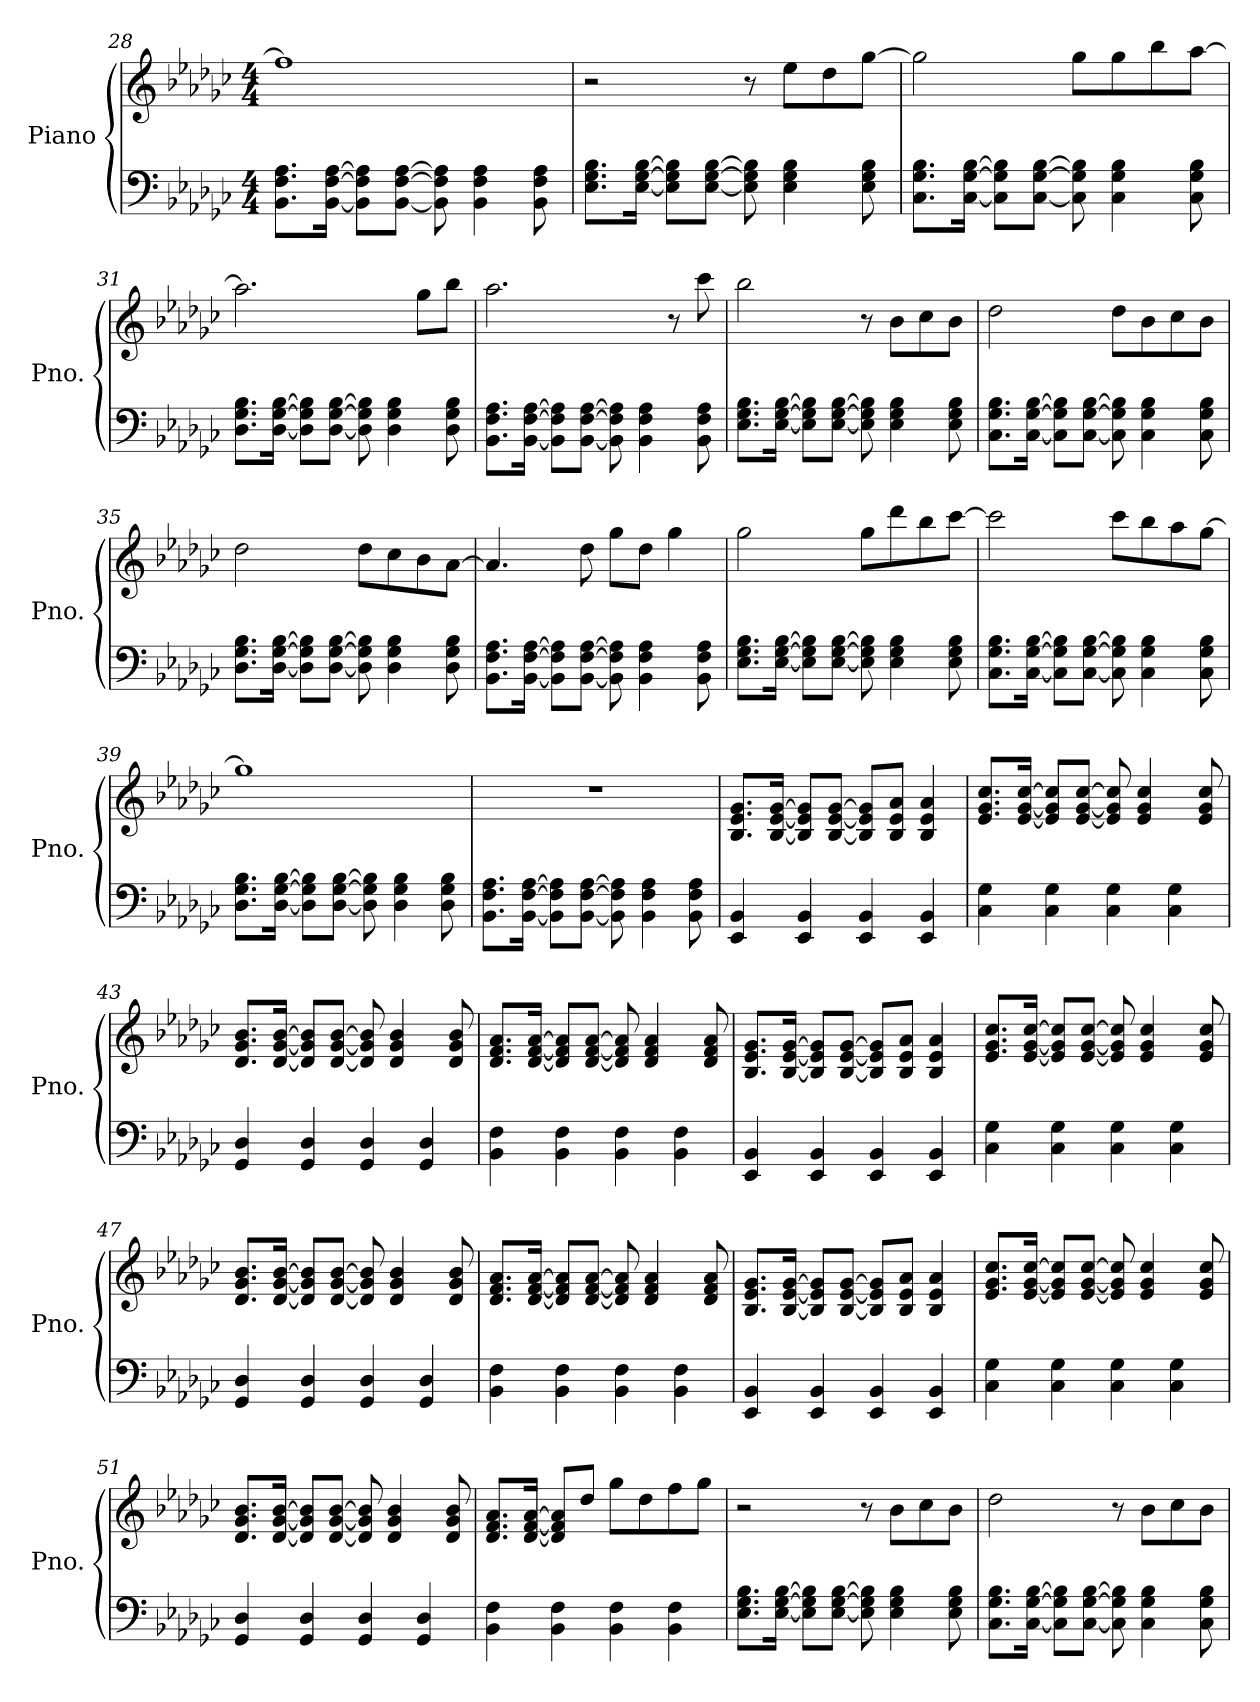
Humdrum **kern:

**kern	**kern
*part1	*part1
*staff2	*staff1
*I"Piano	*
*I'Pno.	*
*clefF4	*clefG2
*k[b-e-a-d-g-c-]	*k[b-e-a-d-g-c-]
*M4/4	*M4/4
=28	=28
8.BB-\ 8.F\ 8.A-\L	1ff]
[16BB-\ [16F\ [16A-\Jk	.
8BB-\] 8F\] 8A-\]L	.
[8BB-\ [8F\ [8A-\J	.
8BB-\] 8F\] 8A-\]	.
4BB-\ 4F\ 4A-\	.
8BB-\ 8F\ 8A-\	.
!!LO:LB:g=z
=29	=29
8.E-\ 8.G-\ 8.B-\L	2r
[16E-\ [16G-\ [16B-\Jk	.
8E-\] 8G-\] 8B-\]L	.
[8E-\ [8G-\ [8B-\J	.
8E-\] 8G-\] 8B-\]	8r
4E-\ 4G-\ 4B-\	8ee-\L
.	8dd-\
8E-\ 8G-\ 8B-\	[8gg-\J
=30	=30
8.C-\ 8.G-\ 8.B-\L	2gg-\]
[16C-\ [16G-\ [16B-\Jk	.
8C-\] 8G-\] 8B-\]L	.
[8C-\ [8G-\ [8B-\J	.
8C-\] 8G-\] 8B-\]	8gg-\L
4C-\ 4G-\ 4B-\	8gg-\
.	8bb-\
8C-\ 8G-\ 8B-\	[8aa-\J
=31	=31
8.D-\ 8.G-\ 8.B-\L	2.aa-\]
[16D-\ [16G-\ [16B-\Jk	.
8D-\] 8G-\] 8B-\]L	.
[8D-\ [8G-\ [8B-\J	.
8D-\] 8G-\] 8B-\]	.
4D-\ 4G-\ 4B-\	.
.	8gg-\L
8D-\ 8G-\ 8B-\	8bb-\J
=32	=32
8.BB-\ 8.F\ 8.A-\L	2.aa-\
[16BB-\ [16F\ [16A-\Jk	.
8BB-\] 8F\] 8A-\]L	.
[8BB-\ [8F\ [8A-\J	.
8BB-\] 8F\] 8A-\]	.
4BB-\ 4F\ 4A-\	.
.	8r
8BB-\ 8F\ 8A-\	8ccc-\
!!LO:LB:g=z
=33	=33
8.E-\ 8.G-\ 8.B-\L	2bb-\
[16E-\ [16G-\ [16B-\Jk	.
8E-\] 8G-\] 8B-\]L	.
[8E-\ [8G-\ [8B-\J	.
8E-\] 8G-\] 8B-\]	8r
4E-\ 4G-\ 4B-\	8b-\L
.	8cc-\
8E-\ 8G-\ 8B-\	8b-\J
=34	=34
8.C-\ 8.G-\ 8.B-\L	2dd-\
[16C-\ [16G-\ [16B-\Jk	.
8C-\] 8G-\] 8B-\]L	.
[8C-\ [8G-\ [8B-\J	.
8C-\] 8G-\] 8B-\]	8dd-\L
4C-\ 4G-\ 4B-\	8b-\
.	8cc-\
8C-\ 8G-\ 8B-\	8b-\J
=35	=35
8.D-\ 8.G-\ 8.B-\L	2dd-\
[16D-\ [16G-\ [16B-\Jk	.
8D-\] 8G-\] 8B-\]L	.
[8D-\ [8G-\ [8B-\J	.
8D-\] 8G-\] 8B-\]	8dd-\L
4D-\ 4G-\ 4B-\	8cc-\
.	8b-\
8D-\ 8G-\ 8B-\	[8a-\J
=36	=36
8.BB-\ 8.F\ 8.A-\L	4.a-/]
[16BB-\ [16F\ [16A-\Jk	.
8BB-\] 8F\] 8A-\]L	.
[8BB-\ [8F\ [8A-\J	8dd-\
8BB-\] 8F\] 8A-\]	8gg-\L
4BB-\ 4F\ 4A-\	8dd-\J
.	4gg-\
8BB-\ 8F\ 8A-\	.
!!LO:LB:g=z
=37	=37
8.E-\ 8.G-\ 8.B-\L	2gg-\
[16E-\ [16G-\ [16B-\Jk	.
8E-\] 8G-\] 8B-\]L	.
[8E-\ [8G-\ [8B-\J	.
8E-\] 8G-\] 8B-\]	8gg-\L
4E-\ 4G-\ 4B-\	8ddd-\
.	8bb-\
8E-\ 8G-\ 8B-\	[8ccc-\J
=38	=38
8.C-\ 8.G-\ 8.B-\L	2ccc-\]
[16C-\ [16G-\ [16B-\Jk	.
8C-\] 8G-\] 8B-\]L	.
[8C-\ [8G-\ [8B-\J	.
8C-\] 8G-\] 8B-\]	8ccc-\L
4C-\ 4G-\ 4B-\	8bb-\
.	8aa-\
8C-\ 8G-\ 8B-\	[8gg-\J
=39	=39
8.D-\ 8.G-\ 8.B-\L	1gg-]
[16D-\ [16G-\ [16B-\Jk	.
8D-\] 8G-\] 8B-\]L	.
[8D-\ [8G-\ [8B-\J	.
8D-\] 8G-\] 8B-\]	.
4D-\ 4G-\ 4B-\	.
8D-\ 8G-\ 8B-\	.
=40	=40
8.BB-\ 8.F\ 8.A-\L	1r
[16BB-\ [16F\ [16A-\Jk	.
8BB-\] 8F\] 8A-\]L	.
[8BB-\ [8F\ [8A-\J	.
8BB-\] 8F\] 8A-\]	.
4BB-\ 4F\ 4A-\	.
8BB-\ 8F\ 8A-\	.
!!LO:LB:g=z
=41	=41
4EE-/ 4BB-/	8.B-/ 8.e-/ 8.g-/L
.	[16B-/ [16e-/ [16g-/Jk
4EE-/ 4BB-/	8B-/] 8e-/] 8g-/]L
.	[8B-/ [8e-/ [8g-/J
4EE-/ 4BB-/	8B-/] 8e-/] 8g-/]L
.	8B-/ 8e-/ 8a-/J
4EE-/ 4BB-/	4B-/ 4e-/ 4a-/
=42	=42
4C-\ 4G-\	8.e-/ 8.g-/ 8.cc-/L
.	[16e-/ [16g-/ [16cc-/Jk
4C-\ 4G-\	8e-/] 8g-/] 8cc-/]L
.	[8e-/ [8g-/ [8cc-/J
4C-\ 4G-\	8e-/] 8g-/] 8cc-/]
.	4e-/ 4g-/ 4cc-/
4C-\ 4G-\	.
.	8e-/ 8g-/ 8cc-/
=43	=43
4GG-/ 4D-/	8.d-/ 8.g-/ 8.b-/L
.	[16d-/ [16g-/ [16b-/Jk
4GG-/ 4D-/	8d-/] 8g-/] 8b-/]L
.	[8d-/ [8g-/ [8b-/J
4GG-/ 4D-/	8d-/] 8g-/] 8b-/]
.	4d-/ 4g-/ 4b-/
4GG-/ 4D-/	.
.	8d-/ 8g-/ 8b-/
!!LO:PB:g=z
=44	=44
4BB-\ 4F\	8.d-/ 8.f/ 8.a-/L
.	[16d-/ [16f/ [16a-/Jk
4BB-\ 4F\	8d-/] 8f/] 8a-/]L
.	[8d-/ [8f/ [8a-/J
4BB-\ 4F\	8d-/] 8f/] 8a-/]
.	4d-/ 4f/ 4a-/
4BB-\ 4F\	.
.	8d-/ 8f/ 8a-/
=45	=45
4EE-/ 4BB-/	8.B-/ 8.e-/ 8.g-/L
.	[16B-/ [16e-/ [16g-/Jk
4EE-/ 4BB-/	8B-/] 8e-/] 8g-/]L
.	[8B-/ [8e-/ [8g-/J
4EE-/ 4BB-/	8B-/] 8e-/] 8g-/]L
.	8B-/ 8e-/ 8a-/J
4EE-/ 4BB-/	4B-/ 4e-/ 4a-/
=46	=46
4C-\ 4G-\	8.e-/ 8.g-/ 8.cc-/L
.	[16e-/ [16g-/ [16cc-/Jk
4C-\ 4G-\	8e-/] 8g-/] 8cc-/]L
.	[8e-/ [8g-/ [8cc-/J
4C-\ 4G-\	8e-/] 8g-/] 8cc-/]
.	4e-/ 4g-/ 4cc-/
4C-\ 4G-\	.
.	8e-/ 8g-/ 8cc-/
!!LO:LB:g=z
=47	=47
4GG-/ 4D-/	8.d-/ 8.g-/ 8.b-/L
.	[16d-/ [16g-/ [16b-/Jk
4GG-/ 4D-/	8d-/] 8g-/] 8b-/]L
.	[8d-/ [8g-/ [8b-/J
4GG-/ 4D-/	8d-/] 8g-/] 8b-/]
.	4d-/ 4g-/ 4b-/
4GG-/ 4D-/	.
.	8d-/ 8g-/ 8b-/
=48	=48
4BB-\ 4F\	8.d-/ 8.f/ 8.a-/L
.	[16d-/ [16f/ [16a-/Jk
4BB-\ 4F\	8d-/] 8f/] 8a-/]L
.	[8d-/ [8f/ [8a-/J
4BB-\ 4F\	8d-/] 8f/] 8a-/]
.	4d-/ 4f/ 4a-/
4BB-\ 4F\	.
.	8d-/ 8f/ 8a-/
=49	=49
4EE-/ 4BB-/	8.B-/ 8.e-/ 8.g-/L
.	[16B-/ [16e-/ [16g-/Jk
4EE-/ 4BB-/	8B-/] 8e-/] 8g-/]L
.	[8B-/ [8e-/ [8g-/J
4EE-/ 4BB-/	8B-/] 8e-/] 8g-/]L
.	8B-/ 8e-/ 8a-/J
4EE-/ 4BB-/	4B-/ 4e-/ 4a-/
!!LO:LB:g=z
=50	=50
4C-\ 4G-\	8.e-/ 8.g-/ 8.cc-/L
.	[16e-/ [16g-/ [16cc-/Jk
4C-\ 4G-\	8e-/] 8g-/] 8cc-/]L
.	[8e-/ [8g-/ [8cc-/J
4C-\ 4G-\	8e-/] 8g-/] 8cc-/]
.	4e-/ 4g-/ 4cc-/
4C-\ 4G-\	.
.	8e-/ 8g-/ 8cc-/
=51	=51
4GG-/ 4D-/	8.d-/ 8.g-/ 8.b-/L
.	[16d-/ [16g-/ [16b-/Jk
4GG-/ 4D-/	8d-/] 8g-/] 8b-/]L
.	[8d-/ [8g-/ [8b-/J
4GG-/ 4D-/	8d-/] 8g-/] 8b-/]
.	4d-/ 4g-/ 4b-/
4GG-/ 4D-/	.
.	8d-/ 8g-/ 8b-/
=52	=52
4BB-\ 4F\	8.d-/ 8.f/ 8.a-/L
.	[16d-/ [16f/ [16a-/Jk
4BB-\ 4F\	8d-/] 8f/] 8a-/]L
.	8dd-/J
4BB-\ 4F\	8gg-\L
.	8dd-\
4BB-\ 4F\	8ff\
.	8gg-\J
=53	=53
8.E-\ 8.G-\ 8.B-\L	2r
[16E-\ [16G-\ [16B-\Jk	.
8E-\] 8G-\] 8B-\]L	.
[8E-\ [8G-\ [8B-\J	.
8E-\] 8G-\] 8B-\]	8r
4E-\ 4G-\ 4B-\	8b-\L
.	8cc-\
8E-\ 8G-\ 8B-\	8b-\J
!!LO:LB:g=z
=54	=54
8.C-\ 8.G-\ 8.B-\L	2dd-\
[16C-\ [16G-\ [16B-\Jk	.
8C-\] 8G-\] 8B-\]L	.
[8C-\ [8G-\ [8B-\J	.
8C-\] 8G-\] 8B-\]	8r
4C-\ 4G-\ 4B-\	8b-\L
.	8cc-\
8C-\ 8G-\ 8B-\	8b-\J
=	=
*-	*-
